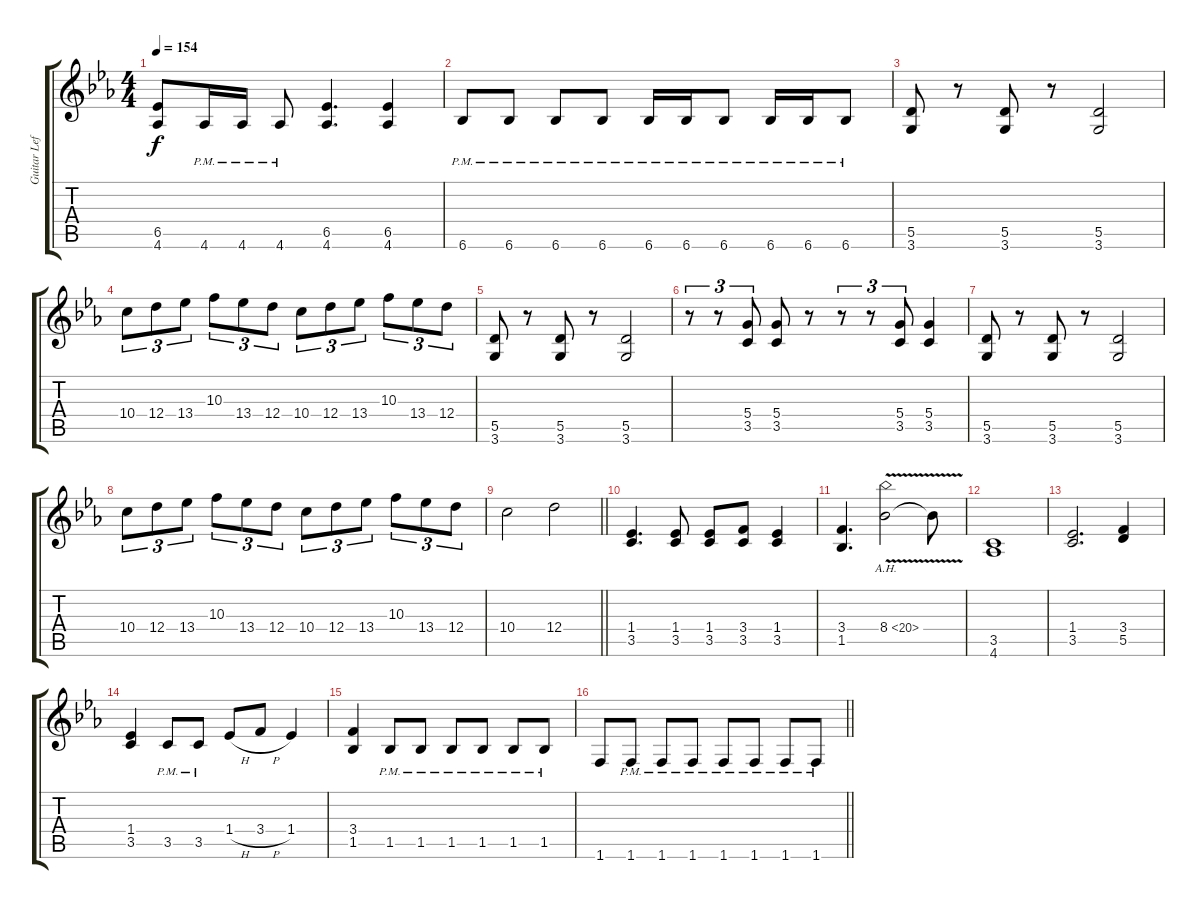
\track ("Guitar Left" "Guitar Lef") {instrument distortionguitar}
\staff {score tabs}
\tuning (E4 B3 G3 D3 A2 E2) {hide}
\ts (4 4)
\tempo 154
\clef g2
\ks cminor
(6.5 4.6).8{dy f} 4.6{pm}.16 4.6{pm}.16 4.6{pm}.8 (6.5 4.6).4{d} (6.5 4.6).4 |
6.6{pm}.8 6.6{pm}.8 6.6{pm}.8 6.6{pm}.8 6.6{pm}.16 6.6{pm}.16 6.6{pm}.8 6.6{pm}.16 6.6{pm}.16 6.6{pm}.8 |
(5.5 3.6).8 r.8 (5.5 3.6).8 r.8 (5.5 3.6).2 |
10.4.8{tu (3 2)} 12.4.8{tu (3 2)} 13.4.8{tu (3 2)} 10.3.8{tu (3 2)} 13.4.8{tu (3 2)} 12.4.8{tu (3 2)} 10.4.8{tu (3 2)} 12.4.8{tu (3 2)} 13.4.8{tu (3 2)} 10.3.8{tu (3 2)} 13.4.8{tu (3 2)} 12.4.8{tu (3 2)} |
(5.5 3.6).8 r.8 (5.5 3.6).8 r.8 (5.5 3.6).2 |
r.8{tu (3 2)} r.8{tu (3 2)} (5.4 3.5).8{tu (3 2)} (5.4 3.5).8 r.8 r.8{tu (3 2)} r.8{tu (3 2)} (5.4 3.5).8{tu (3 2)} (5.4 3.5).4 |
(5.5 3.6).8 r.8 (5.5 3.6).8 r.8 (5.5 3.6).2 |
10.4.8{tu (3 2)} 12.4.8{tu (3 2)} 13.4.8{tu (3 2)} 10.3.8{tu (3 2)} 13.4.8{tu (3 2)} 12.4.8{tu (3 2)} 10.4.8{tu (3 2)} 12.4.8{tu (3 2)} 13.4.8{tu (3 2)} 10.3.8{tu (3 2)} 13.4.8{tu (3 2)} 12.4.8{tu (3 2)} |
\barLineRight lightlight
10.4.2 12.4.2 |
\section ("" "")
(1.4 3.5).4{d} (1.4 3.5).8 (1.4 3.5).8 (3.4 3.5).8 (1.4 3.5).4 |
(3.4 1.5).4{d} 8.4{ah 12 v}.2 8.4{t}.8 |
(3.5 4.6).1 |
(1.4 3.5).2{d} (3.4 5.5).4 |
(1.4 3.5).4 3.5{pm}.8 3.5{pm}.8 1.4{h}.8 3.4{h}.8 1.4.4 |
(3.4 1.5).4 1.5{pm}.8 1.5{pm}.8 1.5{pm}.8 1.5{pm}.8 1.5{pm}.8 1.5{pm}.8 |
\barLineRight lightlight
1.6.8 1.6{pm}.8 1.6{pm}.8 1.6{pm}.8 1.6{pm}.8 1.6{pm}.8 1.6{pm}.8 1.6{pm}.8
